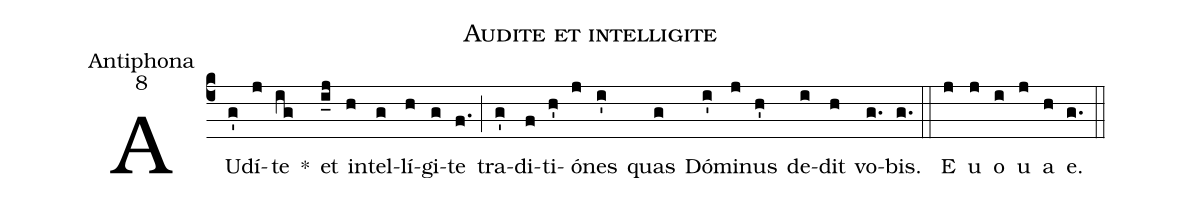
name:Audite et intelligite;
office-part:Antiphona;
mode:8;
%%
(c4) AU(g')dí(j)te(ig) *() et(i_j) in(h)tel(g)lí(h)gi(g)te(f.) (;) tra(g')di(f)ti(h')ó(j)nes(i') quas(g) Dó(i')mi(j)nus(h') de(i)dit(h) vo(g.)bis.(g.) (::) <eu>E(j) u(j) o(i) u(j) a(h) e.</eu>(g.) (::)
